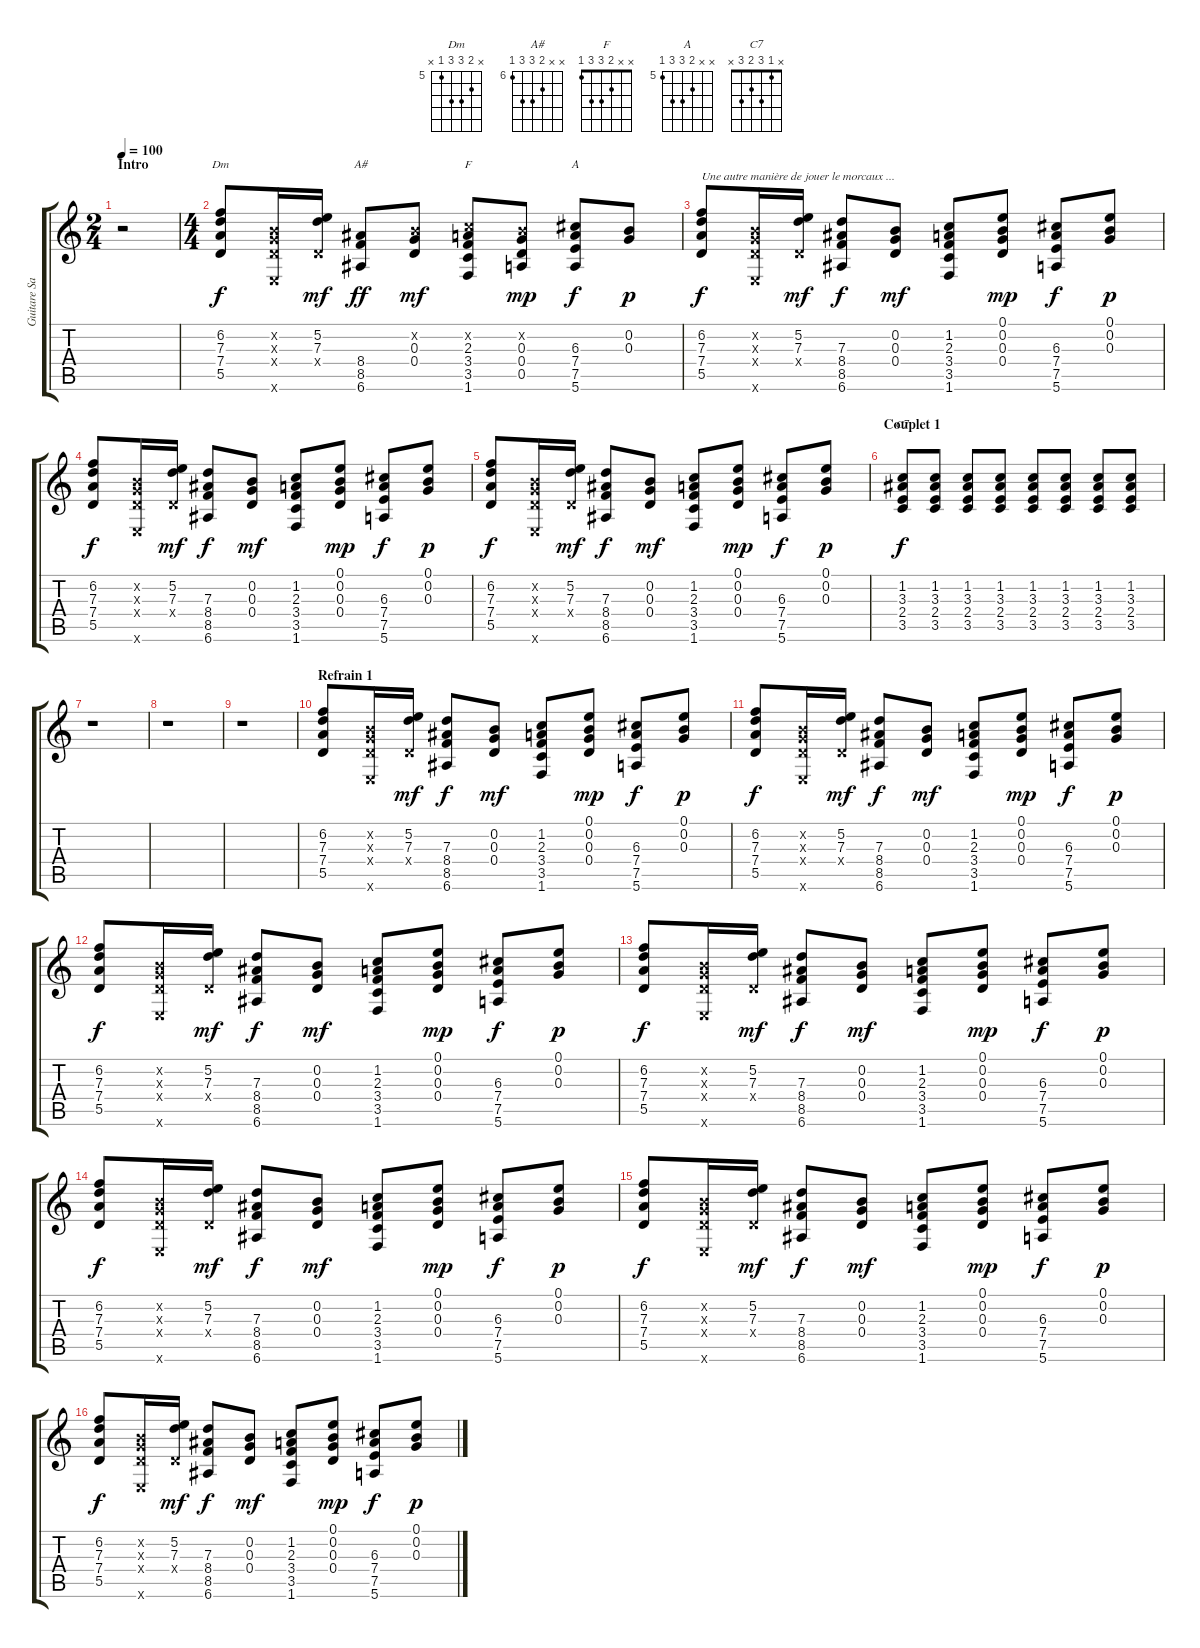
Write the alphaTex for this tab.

\track ("Guitare Sat 2" "Guitare Sa") {instrument distortionguitar}
\staff {score tabs}
\tuning (E4 B3 G3 D3 A2 E2) {hide}
\chord ("Dm" x 6 7 7 5 x) {firstfret 5}
\chord ("A#" x x 7 8 8 6) {firstfret 6}
\chord ("F" x x 2 3 3 1)
\chord ("A" x x 6 7 7 5) {firstfret 5}
\chord ("C7" x 1 3 2 3 x)
\ts (2 4)
\section ("" "Intro")
\tempo 100
\clef g2
\ks c
r.2{dy f instrument distortionguitar} |
\ts (4 4)
(6.2 7.3 7.4 5.5).8{ch "Dm"} (0.2{x} 0.3{x} 0.4{x} 0.6{x}).16 (5.2 7.3 0.4{x}).16{dy mf} (8.4 8.5 6.6).8{ch "A#" dy ff} (0.2{x} 0.3 0.4).8{dy mf} (1.2{x} 2.3 3.4 3.5 1.6).8{ch "F"} (0.2{x} 0.3 0.4 0.5).8{dy mp} (6.3 7.4 7.5 5.6).8{ch "A" dy f} (0.2 0.3).8{dy p} |
(6.2 7.3 7.4 5.5).8{txt "Une autre manière de jouer le morcaux ..." dy f} (0.2{x} 0.3{x} 0.4{x} 0.6{x}).16 (5.2 7.3 0.4{x}).16{dy mf} (7.3 8.4 8.5 6.6).8{dy f} (0.2 0.3 0.4).8{dy mf} (1.2 2.3 3.4 3.5 1.6).8 (0.1 0.2 0.3 0.4).8{dy mp} (6.3 7.4 7.5 5.6).8{dy f} (0.1 0.2 0.3).8{dy p} |
(6.2 7.3 7.4 5.5).8{dy f} (0.2{x} 0.3{x} 0.4{x} 0.6{x}).16 (5.2 7.3 0.4{x}).16{dy mf} (7.3 8.4 8.5 6.6).8{dy f} (0.2 0.3 0.4).8{dy mf} (1.2 2.3 3.4 3.5 1.6).8 (0.1 0.2 0.3 0.4).8{dy mp} (6.3 7.4 7.5 5.6).8{dy f} (0.1 0.2 0.3).8{dy p} |
(6.2 7.3 7.4 5.5).8{dy f} (0.2{x} 0.3{x} 0.4{x} 0.6{x}).16 (5.2 7.3 0.4{x}).16{dy mf} (7.3 8.4 8.5 6.6).8{dy f} (0.2 0.3 0.4).8{dy mf} (1.2 2.3 3.4 3.5 1.6).8 (0.1 0.2 0.3 0.4).8{dy mp} (6.3 7.4 7.5 5.6).8{dy f} (0.1 0.2 0.3).8{dy p} |
\section ("" "Couplet 1")
(1.2 3.3 2.4 3.5).8{ch "C7" dy f} (1.2 3.3 2.4 3.5).8 (1.2 3.3 2.4 3.5).8 (1.2 3.3 2.4 3.5).8 (1.2 3.3 2.4 3.5).8 (1.2 3.3 2.4 3.5).8 (1.2 3.3 2.4 3.5).8 (1.2 3.3 2.4 3.5).8 |
r.1 |
r.1 |
r.1 |
\section ("" "Refrain 1")
(6.2 7.3 7.4 5.5).8 (0.2{x} 0.3{x} 0.4{x} 0.6{x}).16 (5.2 7.3 0.4{x}).16{dy mf} (7.3 8.4 8.5 6.6).8{dy f} (0.2 0.3 0.4).8{dy mf} (1.2 2.3 3.4 3.5 1.6).8 (0.1 0.2 0.3 0.4).8{dy mp} (6.3 7.4 7.5 5.6).8{dy f} (0.1 0.2 0.3).8{dy p} |
(6.2 7.3 7.4 5.5).8{dy f} (0.2{x} 0.3{x} 0.4{x} 0.6{x}).16 (5.2 7.3 0.4{x}).16{dy mf} (7.3 8.4 8.5 6.6).8{dy f} (0.2 0.3 0.4).8{dy mf} (1.2 2.3 3.4 3.5 1.6).8 (0.1 0.2 0.3 0.4).8{dy mp} (6.3 7.4 7.5 5.6).8{dy f} (0.1 0.2 0.3).8{dy p} |
(6.2 7.3 7.4 5.5).8{dy f} (0.2{x} 0.3{x} 0.4{x} 0.6{x}).16 (5.2 7.3 0.4{x}).16{dy mf} (7.3 8.4 8.5 6.6).8{dy f} (0.2 0.3 0.4).8{dy mf} (1.2 2.3 3.4 3.5 1.6).8 (0.1 0.2 0.3 0.4).8{dy mp} (6.3 7.4 7.5 5.6).8{dy f} (0.1 0.2 0.3).8{dy p} |
(6.2 7.3 7.4 5.5).8{dy f} (0.2{x} 0.3{x} 0.4{x} 0.6{x}).16 (5.2 7.3 0.4{x}).16{dy mf} (7.3 8.4 8.5 6.6).8{dy f} (0.2 0.3 0.4).8{dy mf} (1.2 2.3 3.4 3.5 1.6).8 (0.1 0.2 0.3 0.4).8{dy mp} (6.3 7.4 7.5 5.6).8{dy f} (0.1 0.2 0.3).8{dy p} |
(6.2 7.3 7.4 5.5).8{dy f} (0.2{x} 0.3{x} 0.4{x} 0.6{x}).16 (5.2 7.3 0.4{x}).16{dy mf} (7.3 8.4 8.5 6.6).8{dy f} (0.2 0.3 0.4).8{dy mf} (1.2 2.3 3.4 3.5 1.6).8 (0.1 0.2 0.3 0.4).8{dy mp} (6.3 7.4 7.5 5.6).8{dy f} (0.1 0.2 0.3).8{dy p} |
(6.2 7.3 7.4 5.5).8{dy f} (0.2{x} 0.3{x} 0.4{x} 0.6{x}).16 (5.2 7.3 0.4{x}).16{dy mf} (7.3 8.4 8.5 6.6).8{dy f} (0.2 0.3 0.4).8{dy mf} (1.2 2.3 3.4 3.5 1.6).8 (0.1 0.2 0.3 0.4).8{dy mp} (6.3 7.4 7.5 5.6).8{dy f} (0.1 0.2 0.3).8{dy p} |
(6.2 7.3 7.4 5.5).8{dy f} (0.2{x} 0.3{x} 0.4{x} 0.6{x}).16 (5.2 7.3 0.4{x}).16{dy mf} (7.3 8.4 8.5 6.6).8{dy f} (0.2 0.3 0.4).8{dy mf} (1.2 2.3 3.4 3.5 1.6).8 (0.1 0.2 0.3 0.4).8{dy mp} (6.3 7.4 7.5 5.6).8{dy f} (0.1 0.2 0.3).8{dy p}
